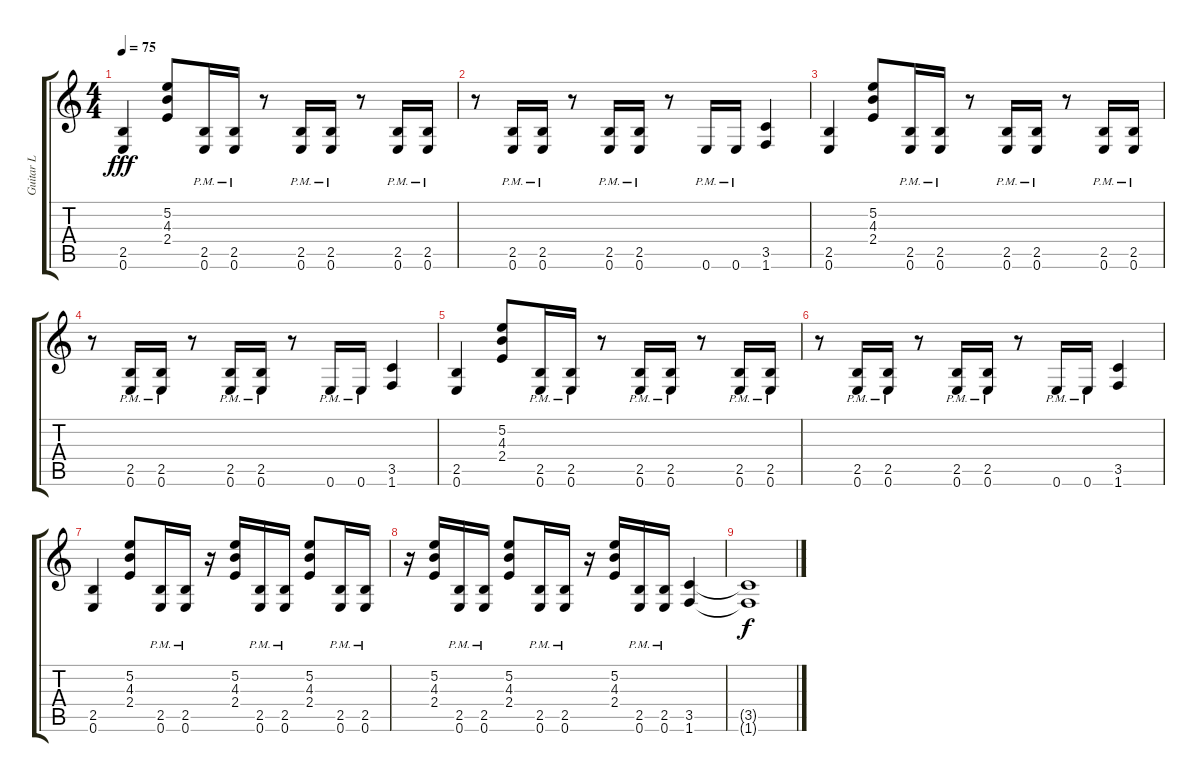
\track ("Guitar L" "Guitar L") {instrument distortionguitar}
\staff {score tabs}
\tuning (E4 B3 G3 D3 A2 E2) {hide}
\ts (4 4)
\tempo 75
\clef g2
\ks c
(2.5 0.6).4{dy fff} (5.2 4.3 2.4).8 (2.5{pm} 0.6{pm}).16 (2.5{pm} 0.6{pm}).16 r.8 (2.5{pm} 0.6{pm}).16 (2.5{pm} 0.6{pm}).16 r.8 (2.5{pm} 0.6{pm}).16 (2.5{pm} 0.6{pm}).16 |
r.8 (2.5{pm} 0.6{pm}).16 (2.5{pm} 0.6{pm}).16 r.8 (2.5{pm} 0.6{pm}).16 (2.5{pm} 0.6{pm}).16 r.8 0.6{pm}.16 0.6{pm}.16 (3.5 1.6).4 |
(2.5 0.6).4 (5.2 4.3 2.4).8 (2.5{pm} 0.6{pm}).16 (2.5{pm} 0.6{pm}).16 r.8 (2.5{pm} 0.6{pm}).16 (2.5{pm} 0.6{pm}).16 r.8 (2.5{pm} 0.6{pm}).16 (2.5{pm} 0.6{pm}).16 |
r.8 (2.5{pm} 0.6{pm}).16 (2.5{pm} 0.6{pm}).16 r.8 (2.5{pm} 0.6{pm}).16 (2.5{pm} 0.6{pm}).16 r.8 0.6{pm}.16 0.6{pm}.16 (3.5 1.6).4 |
(2.5 0.6).4 (5.2 4.3 2.4).8 (2.5{pm} 0.6{pm}).16 (2.5{pm} 0.6{pm}).16 r.8 (2.5{pm} 0.6{pm}).16 (2.5{pm} 0.6{pm}).16 r.8 (2.5{pm} 0.6{pm}).16 (2.5{pm} 0.6{pm}).16 |
r.8 (2.5{pm} 0.6{pm}).16 (2.5{pm} 0.6{pm}).16 r.8 (2.5{pm} 0.6{pm}).16 (2.5{pm} 0.6{pm}).16 r.8 0.6{pm}.16 0.6{pm}.16 (3.5 1.6).4 |
(2.5 0.6).4 (5.2 4.3 2.4).8 (2.5{pm} 0.6{pm}).16 (2.5{pm} 0.6{pm}).16 r.16 (5.2 4.3 2.4).16 (2.5{pm} 0.6{pm}).16 (2.5{pm} 0.6{pm}).16 (5.2 4.3 2.4).8 (2.5{pm} 0.6{pm}).16 (2.5{pm} 0.6{pm}).16 |
r.16 (5.2 4.3 2.4).16 (2.5{pm} 0.6{pm}).16 (2.5{pm} 0.6{pm}).16 (5.2 4.3 2.4).8 (2.5{pm} 0.6{pm}).16 (2.5{pm} 0.6{pm}).16 r.16 (5.2 4.3 2.4).16 (2.5{pm} 0.6{pm}).16 (2.5{pm} 0.6{pm}).16 (3.5 1.6).4 |
(3.5{t} 1.6{t}).1{dy f}
